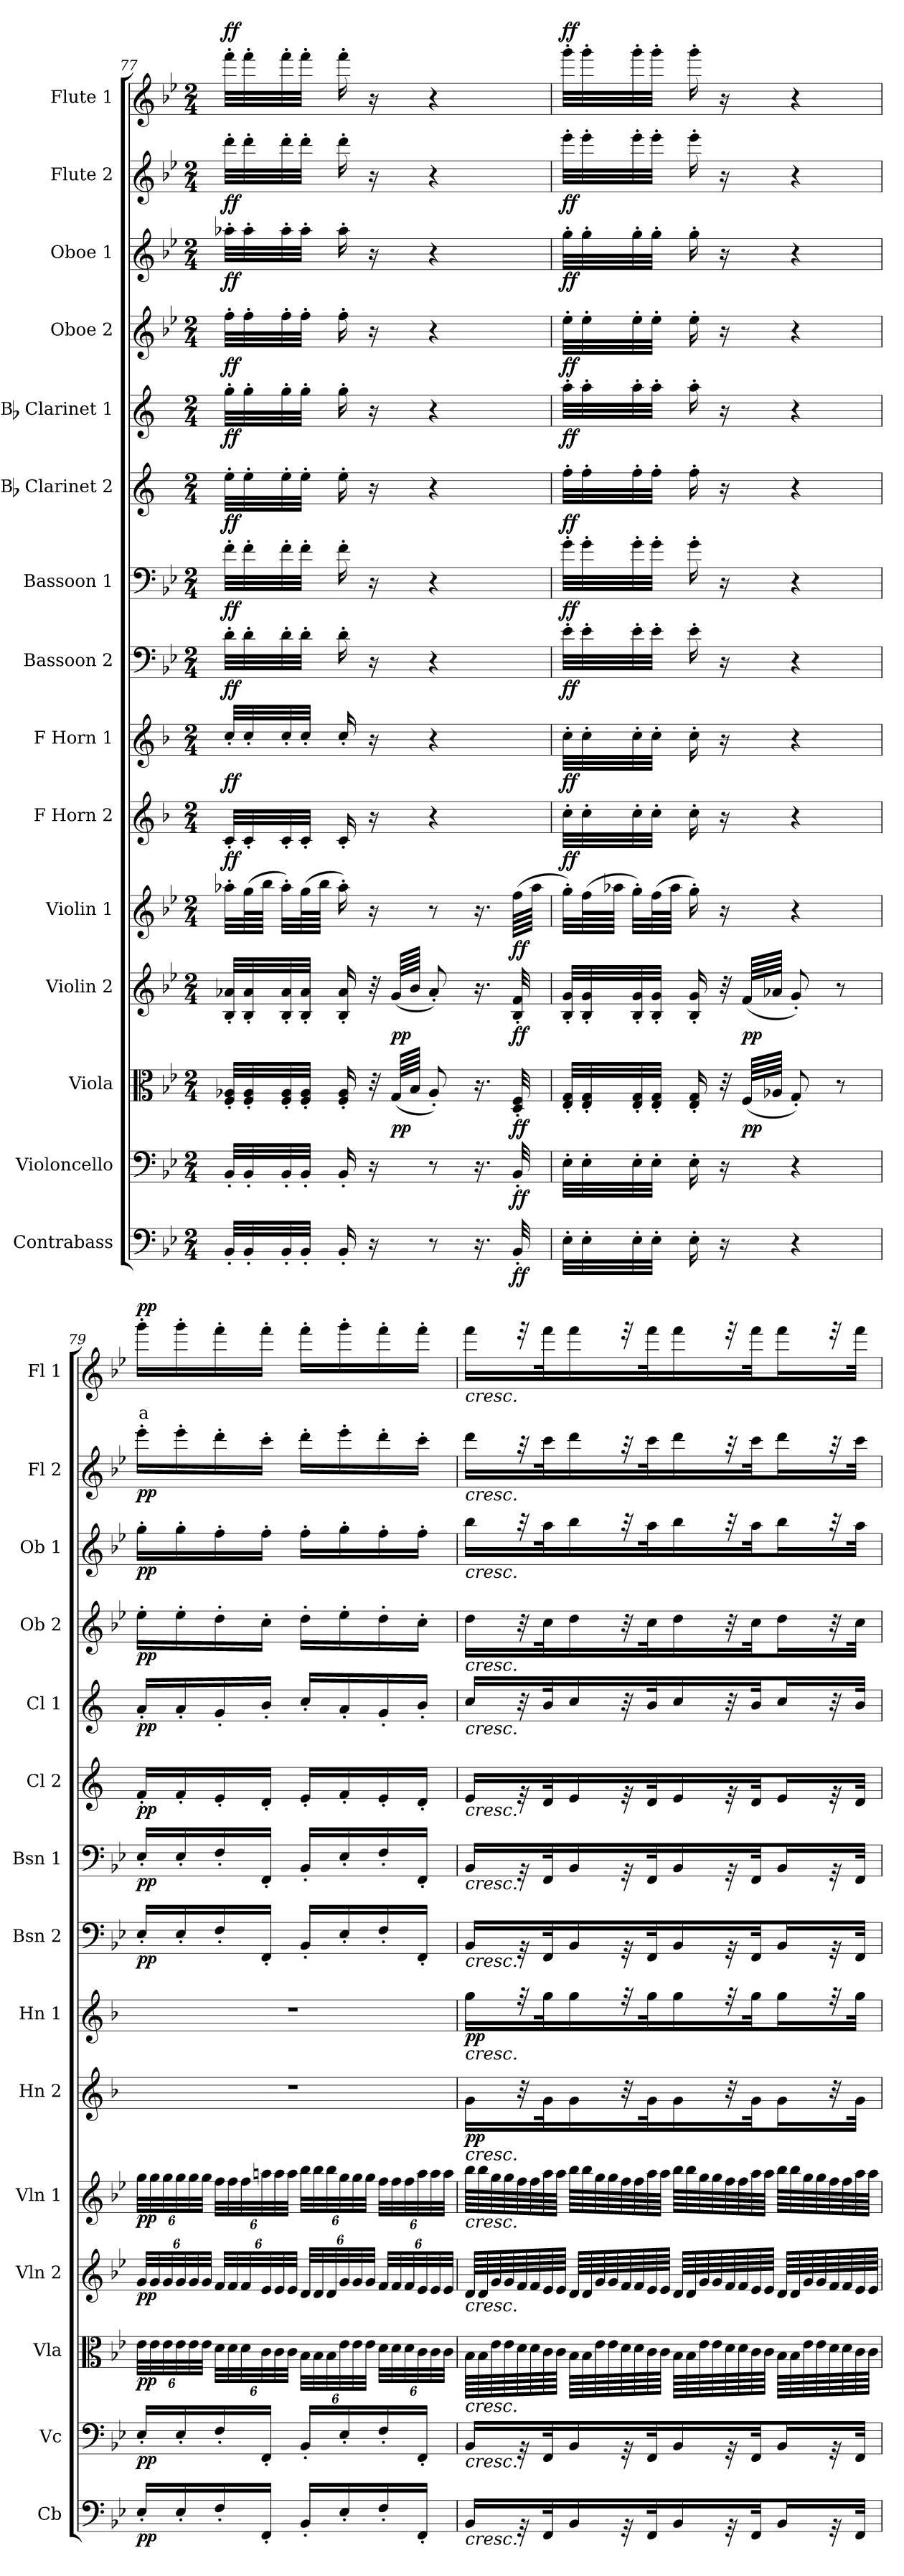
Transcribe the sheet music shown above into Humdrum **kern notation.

**kern	**dynam	**kern	**dynam	**kern	**dynam	**kern	**dynam	**kern	**dynam	**kern	**dynam	**kern	**dynam	**kern	**dynam	**kern	**dynam	**kern	**dynam	**kern	**dynam	**kern	**dynam	**kern	**dynam	**kern	**dynam	**kern	**text	**dynam
*part15	*part15	*part14	*part14	*part13	*part13	*part12	*part12	*part11	*part11	*part10	*part10	*part9	*part9	*part8	*part8	*part7	*part7	*part6	*part6	*part5	*part5	*part4	*part4	*part3	*part3	*part2	*part2	*part1	*part1	*part1
*staff15	*staff15	*staff14	*staff14	*staff13	*staff13	*staff12	*staff12	*staff11	*staff11	*staff10	*staff10	*staff9	*staff9	*staff8	*staff8	*staff7	*staff7	*staff6	*staff6	*staff5	*staff5	*staff4	*staff4	*staff3	*staff3	*staff2	*staff2	*staff1	*staff1	*staff1
*I"Contrabass	*	*I"Violoncello	*	*I"Viola	*	*I"Violin 2	*	*I"Violin 1	*	*I"F Horn 2	*	*I"F Horn 1	*	*I"Bassoon 2	*	*I"Bassoon 1	*	*I"Bb Clarinet 2	*	*I"Bb Clarinet 1	*	*I"Oboe 2	*	*I"Oboe 1	*	*I"Flute 2	*	*I"Flute 1	*	*
*I'Cb	*	*I'Vc	*	*I'Vla	*	*I'Vln 2	*	*I'Vln 1	*	*I'Hn 2	*	*I'Hn 1	*	*I'Bsn 2	*	*I'Bsn 1	*	*I'Cl 2	*	*I'Cl 1	*	*I'Ob 2	*	*I'Ob 1	*	*I'Fl 2	*	*I'Fl 1	*	*
*clefF4	*	*clefF4	*	*clefC3	*	*clefG2	*	*clefG2	*	*clefG2	*	*clefG2	*	*clefF4	*	*clefF4	*	*clefG2	*	*clefG2	*	*clefG2	*	*clefG2	*	*clefG2	*	*clefG2	*	*
*ITrd7c12	*	*	*	*	*	*	*	*	*	*ITrd4c7	*	*ITrd4c7	*	*	*	*	*	*ITrd1c2	*	*ITrd1c2	*	*	*	*	*	*	*	*	*	*
*k[b-e-]	*	*k[b-e-]	*	*k[b-e-]	*	*k[b-e-]	*	*k[b-e-]	*	*k[b-e-]	*	*k[b-e-]	*	*k[b-e-]	*	*k[b-e-]	*	*k[b-e-]	*	*k[b-e-]	*	*k[b-e-]	*	*k[b-e-]	*	*k[b-e-]	*	*k[b-e-]	*	*
*M2/4	*	*M2/4	*	*M2/4	*	*M2/4	*	*M2/4	*	*M2/4	*	*M2/4	*	*M2/4	*	*M2/4	*	*M2/4	*	*M2/4	*	*M2/4	*	*M2/4	*	*M2/4	*	*M2/4	*	*
=77	=77	=77	=77	=77	=77	=77	=77	=77	=77	=77	=77	=77	=77	=77	=77	=77	=77	=77	=77	=77	=77	=77	=77	=77	=77	=77	=77	=77	=77	=77
!	!	!	!	!	!	!	!	!	!	!	!LO:DY:b	!	!LO:DY:b	!	!LO:DY:b	!	!LO:DY:b	!	!LO:DY:b	!	!LO:DY:b	!	!LO:DY:b	!	!LO:DY:b	!	!LO:DY:b	!	!	!LO:DY:b
32BBB-'/LLL	.	32BB-'/LLL	.	32F/' 32A-X/'LLL	.	32B-/' 32a-X/'LLL	.	32aa-X'\LLL	.	32F'/LLL	ff	32f'/LLL	ff	32d'\LLL	ff	32f'\LLL	ff	32dd'\LLL	ff	32ff'\LLL	ff	32ff'\LLL	ff	32aa-X'\LLL	ff	32ddd'\LLL	ff	32fff'\LLL	.	ff
32BBB-'/	.	32BB-'/	.	32F/' 32A-/'	.	32B-/' 32a-/'	.	(64gg\L	.	32F'/	.	32f'/	.	32d'\	.	32f'\	.	32dd'\	.	32ff'\	.	32ff'\	.	32aa-'\	.	32ddd'\	.	32fff'\	.	.
.	.	.	.	.	.	.	.	64bb-\JJJJ	.	.	.	.	.	.	.	.	.	.	.	.	.	.	.	.	.	.	.	.	.	.
32BBB-'/	.	32BB-'/	.	32F/' 32A-/'	.	32B-/' 32a-/'	.	32aa-'\LLL)	.	32F'/	.	32f'/	.	32d'\	.	32f'\	.	32dd'\	.	32ff'\	.	32ff'\	.	32aa-'\	.	32ddd'\	.	32fff'\	.	.
32BBB-'/JJJ	.	32BB-'/JJJ	.	32F/' 32A-/'JJJ	.	32B-/' 32a-/'JJJ	.	(64gg\L	.	32F'/JJJ	.	32f'/JJJ	.	32d'\JJJ	.	32f'\JJJ	.	32dd'\JJJ	.	32ff'\JJJ	.	32ff'\JJJ	.	32aa-'\JJJ	.	32ddd'\JJJ	.	32fff'\JJJ	.	.
.	.	.	.	.	.	.	.	64bb-\JJJJ	.	.	.	.	.	.	.	.	.	.	.	.	.	.	.	.	.	.	.	.	.	.
16BBB-'/	.	16BB-'/	.	16F/' 16A-/'	.	16B-/' 16a-/'	.	16aa-'\)	.	16F'/	.	16f'/	.	16d'\	.	16f'\	.	16dd'\	.	16ff'\	.	16ff'\	.	16aa-'\	.	16ddd'\	.	16fff'\	.	.
16r	.	16r	.	32r	.	32r	.	16r	.	16r	.	16r	.	16r	.	16r	.	16r	.	16r	.	16r	.	16r	.	16r	.	16r	.	.
!	!	!	!	!	!LO:DY:b	!	!LO:DY:b	!	!	!	!	!	!	!	!	!	!	!	!	!	!	!	!	!	!	!	!	!	!	!
.	.	.	.	(64G/LLLL	pp	(64g/LLLL	pp	.	.	.	.	.	.	.	.	.	.	.	.	.	.	.	.	.	.	.	.	.	.	.
.	.	.	.	64B-/JJJJ	.	64b-/JJJJ	.	.	.	.	.	.	.	.	.	.	.	.	.	.	.	.	.	.	.	.	.	.	.	.
8r	.	8r	.	8A-'/)	.	8a-'/)	.	8r	.	4r	.	4r	.	4r	.	4r	.	4r	.	4r	.	4r	.	4r	.	4r	.	4r	.	.
16.r	.	16.r	.	16.r	.	16.r	.	16.r	.	.	.	.	.	.	.	.	.	.	.	.	.	.	.	.	.	.	.	.	.	.
!	!LO:DY:b	!	!LO:DY:b	!	!LO:DY:b	!	!LO:DY:b	!	!LO:DY:b	!	!	!	!	!	!	!	!	!	!	!	!	!	!	!	!	!	!	!	!	!
32BBB-'/	ff	32BB-'/	ff	32D/' 32F/'	ff	32B-/' 32f/'	ff	(64ff\LLLL	ff	.	.	.	.	.	.	.	.	.	.	.	.	.	.	.	.	.	.	.	.	.
.	.	.	.	.	.	.	.	64aa-\JJJJ	.	.	.	.	.	.	.	.	.	.	.	.	.	.	.	.	.	.	.	.	.	.
!!LO:PB:g=z
=78	=78	=78	=78	=78	=78	=78	=78	=78	=78	=78	=78	=78	=78	=78	=78	=78	=78	=78	=78	=78	=78	=78	=78	=78	=78	=78	=78	=78	=78	=78
!	!	!	!	!	!	!	!	!	!	!	!LO:DY:b	!	!LO:DY:b	!	!LO:DY:b	!	!LO:DY:b	!	!LO:DY:b	!	!LO:DY:b	!	!LO:DY:b	!	!LO:DY:b	!	!LO:DY:b	!	!	!LO:DY:b
32EE-'\LLL	.	32E-'\LLL	.	32E-/' 32G/'LLL	.	32B-/' 32g/'LLL	.	32gg'\LLL)	.	32f'\LLL	ff	32f'\LLL	ff	32e-'\LLL	ff	32g'\LLL	ff	32ee-'\LLL	ff	32gg'\LLL	ff	32ee-'\LLL	ff	32gg'\LLL	ff	32eee-'\LLL	ff	32ggg'\LLL	.	ff
32EE-'\	.	32E-'\	.	32E-/' 32G/'	.	32B-/' 32g/'	.	(64ff\L	.	32f'\	.	32f'\	.	32e-'\	.	32g'\	.	32ee-'\	.	32gg'\	.	32ee-'\	.	32gg'\	.	32eee-'\	.	32ggg'\	.	.
.	.	.	.	.	.	.	.	64aa-X\JJJJ	.	.	.	.	.	.	.	.	.	.	.	.	.	.	.	.	.	.	.	.	.	.
32EE-'\	.	32E-'\	.	32E-/' 32G/'	.	32B-/' 32g/'	.	32gg'\LLL)	.	32f'\	.	32f'\	.	32e-'\	.	32g'\	.	32ee-'\	.	32gg'\	.	32ee-'\	.	32gg'\	.	32eee-'\	.	32ggg'\	.	.
32EE-'\JJJ	.	32E-'\JJJ	.	32E-/' 32G/'JJJ	.	32B-/' 32g/'JJJ	.	(64ff\L	.	32f'\JJJ	.	32f'\JJJ	.	32e-'\JJJ	.	32g'\JJJ	.	32ee-'\JJJ	.	32gg'\JJJ	.	32ee-'\JJJ	.	32gg'\JJJ	.	32eee-'\JJJ	.	32ggg'\JJJ	.	.
.	.	.	.	.	.	.	.	64aa-\JJJJ	.	.	.	.	.	.	.	.	.	.	.	.	.	.	.	.	.	.	.	.	.	.
16EE-'\	.	16E-'\	.	16E-/' 16G/'	.	16B-/' 16g/'	.	16gg'\)	.	16f'\	.	16f'\	.	16e-'\	.	16g'\	.	16ee-'\	.	16gg'\	.	16ee-'\	.	16gg'\	.	16eee-'\	.	16ggg'\	.	.
16r	.	16r	.	32r	.	32r	.	16r	.	16r	.	16r	.	16r	.	16r	.	16r	.	16r	.	16r	.	16r	.	16r	.	16r	.	.
!	!	!	!	!	!LO:DY:b	!	!LO:DY:b	!	!	!	!	!	!	!	!	!	!	!	!	!	!	!	!	!	!	!	!	!	!	!
.	.	.	.	(64F/LLLL	pp	(64f/LLLL	pp	.	.	.	.	.	.	.	.	.	.	.	.	.	.	.	.	.	.	.	.	.	.	.
.	.	.	.	64A-X/JJJJ	.	64a-X/JJJJ	.	.	.	.	.	.	.	.	.	.	.	.	.	.	.	.	.	.	.	.	.	.	.	.
4r	.	4r	.	8G'/)	.	8g'/)	.	4r	.	4r	.	4r	.	4r	.	4r	.	4r	.	4r	.	4r	.	4r	.	4r	.	4r	.	.
.	.	.	.	8r	.	8r	.	.	.	.	.	.	.	.	.	.	.	.	.	.	.	.	.	.	.	.	.	.	.	.
=79	=79	=79	=79	=79	=79	=79	=79	=79	=79	=79	=79	=79	=79	=79	=79	=79	=79	=79	=79	=79	=79	=79	=79	=79	=79	=79	=79	=79	=79	=79
!	!LO:DY:b	!	!LO:DY:b	!	!LO:DY:b	!	!LO:DY:b	!	!LO:DY:b	!	!	!	!	!	!LO:DY:b	!	!LO:DY:b	!	!LO:DY:b	!	!LO:DY:b	!	!LO:DY:b	!	!LO:DY:b	!	!LO:DY:b	!	!LO:LY:b:color=#FF0000	!LO:DY:b
16EE-'/LL	pp	16E-'/LL	pp	48e-\LLL	pp	48g/LLL	pp	48gg\LLL	pp	2r	.	2r	.	16E-'/LL	pp	16E-'/LL	pp	16e-'/LL	pp	16g'/LL	pp	16ee-'\LL	pp	16gg'\LL	pp	16eee-'\LL	pp	16ggg'\LL	a	pp
.	.	.	.	48e-\	.	48g/	.	48gg\	.	.	.	.	.	.	.	.	.	.	.	.	.	.	.	.	.	.	.	.	.	.
.	.	.	.	48e-\	.	48g/	.	48gg\	.	.	.	.	.	.	.	.	.	.	.	.	.	.	.	.	.	.	.	.	.	.
16EE-'/	.	16E-'/	.	48e-\	.	48g/	.	48gg\	.	.	.	.	.	16E-'/	.	16E-'/	.	16e-'/	.	16g'/	.	16ee-'\	.	16gg'\	.	16eee-'\	.	16ggg'\	.	.
.	.	.	.	48e-\	.	48g/	.	48gg\	.	.	.	.	.	.	.	.	.	.	.	.	.	.	.	.	.	.	.	.	.	.
.	.	.	.	48e-\JJJ	.	48g/JJJ	.	48gg\JJJ	.	.	.	.	.	.	.	.	.	.	.	.	.	.	.	.	.	.	.	.	.	.
16FF'/	.	16F'/	.	48d\LLL	.	48f/LLL	.	48ff\LLL	.	.	.	.	.	16F'/	.	16F'/	.	16d'/	.	16f'/	.	16dd'\	.	16ff'\	.	16ddd'\	.	16fff'\	.	.
.	.	.	.	48d\	.	48f/	.	48ff\	.	.	.	.	.	.	.	.	.	.	.	.	.	.	.	.	.	.	.	.	.	.
.	.	.	.	48d\	.	48f/	.	48ff\	.	.	.	.	.	.	.	.	.	.	.	.	.	.	.	.	.	.	.	.	.	.
16FFF'/JJ	.	16FF'/JJ	.	48c\	.	48e-/	.	48aan\	.	.	.	.	.	16FF'/JJ	.	16FF'/JJ	.	16c'/JJ	.	16a'/JJ	.	16cc'\JJ	.	16ff'\JJ	.	16ccc'\JJ	.	16fff'\JJ	.	.
.	.	.	.	48c\	.	48e-/	.	48aa\	.	.	.	.	.	.	.	.	.	.	.	.	.	.	.	.	.	.	.	.	.	.
.	.	.	.	48c\JJJ	.	48e-/JJJ	.	48aa\JJJ	.	.	.	.	.	.	.	.	.	.	.	.	.	.	.	.	.	.	.	.	.	.
16BBB-'/LL	.	16BB-'/LL	.	48B-\LLL	.	48d/LLL	.	48bb-\LLL	.	.	.	.	.	16BB-'/LL	.	16BB-'/LL	.	16d'/LL	.	16b-'/LL	.	16dd'\LL	.	16ff'\LL	.	16ddd'\LL	.	16fff'\LL	.	.
.	.	.	.	48B-\	.	48d/	.	48bb-\	.	.	.	.	.	.	.	.	.	.	.	.	.	.	.	.	.	.	.	.	.	.
.	.	.	.	48B-\	.	48d/	.	48bb-\	.	.	.	.	.	.	.	.	.	.	.	.	.	.	.	.	.	.	.	.	.	.
16EE-'/	.	16E-'/	.	48e-\	.	48g/	.	48gg\	.	.	.	.	.	16E-'/	.	16E-'/	.	16e-'/	.	16g'/	.	16ee-'\	.	16gg'\	.	16eee-'\	.	16ggg'\	.	.
.	.	.	.	48e-\	.	48g/	.	48gg\	.	.	.	.	.	.	.	.	.	.	.	.	.	.	.	.	.	.	.	.	.	.
.	.	.	.	48e-\JJJ	.	48g/JJJ	.	48gg\JJJ	.	.	.	.	.	.	.	.	.	.	.	.	.	.	.	.	.	.	.	.	.	.
16FF'/	.	16F'/	.	48d\LLL	.	48f/LLL	.	48ff\LLL	.	.	.	.	.	16F'/	.	16F'/	.	16d'/	.	16f'/	.	16dd'\	.	16ff'\	.	16ddd'\	.	16fff'\	.	.
.	.	.	.	48d\	.	48f/	.	48ff\	.	.	.	.	.	.	.	.	.	.	.	.	.	.	.	.	.	.	.	.	.	.
.	.	.	.	48d\	.	48f/	.	48ff\	.	.	.	.	.	.	.	.	.	.	.	.	.	.	.	.	.	.	.	.	.	.
16FFF'/JJ	.	16FF'/JJ	.	48c\	.	48e-/	.	48aa\	.	.	.	.	.	16FF'/JJ	.	16FF'/JJ	.	16c'/JJ	.	16a'/JJ	.	16cc'\JJ	.	16ff'\JJ	.	16ccc'\JJ	.	16fff'\JJ	.	.
.	.	.	.	48c\	.	48e-/	.	48aa\	.	.	.	.	.	.	.	.	.	.	.	.	.	.	.	.	.	.	.	.	.	.
.	.	.	.	48c\JJJ	.	48e-/JJJ	.	48aa\JJJ	.	.	.	.	.	.	.	.	.	.	.	.	.	.	.	.	.	.	.	.	.	.
!!LO:PB:g=z
=80	=80	=80	=80	=80	=80	=80	=80	=80	=80	=80	=80	=80	=80	=80	=80	=80	=80	=80	=80	=80	=80	=80	=80	=80	=80	=80	=80	=80	=80	=80
!	!	!	!	!	!	!	!	!	!	!	!	!	!	!	!	!	!	!	!	!	!	!	!	!	!	!	!	!LO:TX:b:i:t=cresc.	!	!
!	!	!	!	!	!	!	!	!	!	!	!	!	!	!	!	!	!	!	!	!	!	!	!	!	!	!LO:TX:b:i:t=cresc.	!	!	!	!
!	!	!	!	!	!	!	!	!	!	!	!	!	!	!	!	!	!	!	!	!	!	!	!	!LO:TX:b:i:t=cresc.	!	!	!	!	!	!
!	!	!	!	!	!	!	!	!	!	!	!	!	!	!	!	!	!	!	!	!	!	!LO:TX:b:i:t=cresc.	!	!	!	!	!	!	!	!
!	!	!	!	!	!	!	!	!	!	!	!	!	!	!	!	!	!	!	!	!LO:TX:b:i:t=cresc.	!	!	!	!	!	!	!	!	!	!
!	!	!	!	!	!	!	!	!	!	!	!	!	!	!	!	!	!	!LO:TX:b:i:t=cresc.	!	!	!	!	!	!	!	!	!	!	!	!
!	!	!	!	!	!	!	!	!	!	!	!	!	!	!	!	!LO:TX:b:i:t=cresc.	!	!	!	!	!	!	!	!	!	!	!	!	!	!
!	!	!	!	!	!	!	!	!	!	!	!	!	!	!LO:TX:b:i:t=cresc.	!	!	!	!	!	!	!	!	!	!	!	!	!	!	!	!
!	!	!	!	!	!	!	!	!	!	!	!	!LO:TX:b:i:t=cresc.	!	!	!	!	!	!	!	!	!	!	!	!	!	!	!	!	!	!
!	!	!	!	!	!	!	!	!	!	!LO:TX:b:i:t=cresc.	!	!	!	!	!	!	!	!	!	!	!	!	!	!	!	!	!	!	!	!
!	!	!	!	!	!	!	!	!LO:TX:b:i:t=cresc.	!	!	!	!	!	!	!	!	!	!	!	!	!	!	!	!	!	!	!	!	!	!
!	!	!	!	!	!	!LO:TX:b:i:t=cresc.	!	!	!	!	!	!	!	!	!	!	!	!	!	!	!	!	!	!	!	!	!	!	!	!
!	!	!	!	!LO:TX:b:i:t=cresc.	!	!	!	!	!	!	!	!	!	!	!	!	!	!	!	!	!	!	!	!	!	!	!	!	!	!
!	!	!LO:TX:b:i:t=cresc.	!	!	!	!	!	!	!	!	!	!	!	!	!	!	!	!	!	!	!	!	!	!	!	!	!	!	!	!
!LO:TX:b:i:t=cresc.	!	!	!	!	!	!	!	!	!	!	!	!	!	!	!	!	!	!	!	!	!	!	!	!	!	!	!	!	!	!
!	!	!	!	!	!	!	!	!	!	!	!LO:DY:b	!	!LO:DY:b	!	!	!	!	!	!	!	!	!	!	!	!	!	!	!	!	!
16BBB-/LL	.	16BB-/LL	.	64B-\LLLL	.	64d/LLLL	.	64bb-\LLLL	.	16c\LL	pp	16cc\LL	pp	16BB-/LL	.	16BB-/LL	.	16d/LL	.	16b-/LL	.	16dd\LL	.	16bb-\LL	.	16ddd\LL	.	16fff\LL	.	.
.	.	.	.	64B-\	.	64d/	.	64bb-\	.	.	.	.	.	.	.	.	.	.	.	.	.	.	.	.	.	.	.	.	.	.
.	.	.	.	64e-\	.	64g/	.	64gg\	.	.	.	.	.	.	.	.	.	.	.	.	.	.	.	.	.	.	.	.	.	.
.	.	.	.	64e-\	.	64g/	.	64gg\	.	.	.	.	.	.	.	.	.	.	.	.	.	.	.	.	.	.	.	.	.	.
32r	.	32r	.	64d\	.	64f/	.	64ff\	.	32r	.	32r	.	32r	.	32r	.	32r	.	32r	.	32r	.	32r	.	32r	.	32r	.	.
.	.	.	.	64d\	.	64f/	.	64ff\	.	.	.	.	.	.	.	.	.	.	.	.	.	.	.	.	.	.	.	.	.	.
32FFF/JJJ	.	32FF/JJJ	.	64c\	.	64e-/	.	64aa\	.	32c\JJJ	.	32cc\JJJ	.	32FF/JJJ	.	32FF/JJJ	.	32c/JJJ	.	32a/JJJ	.	32cc\JJJ	.	32aa\JJJ	.	32ccc\JJJ	.	32fff\JJJ	.	.
.	.	.	.	64c\JJJJ	.	64e-/JJJJ	.	64aa\JJJJ	.	.	.	.	.	.	.	.	.	.	.	.	.	.	.	.	.	.	.	.	.	.
16BBB-/LL	.	16BB-/LL	.	64B-\LLLL	.	64d/LLLL	.	64bb-\LLLL	.	16c\LL	.	16cc\LL	.	16BB-/LL	.	16BB-/LL	.	16d/LL	.	16b-/LL	.	16dd\LL	.	16bb-\LL	.	16ddd\LL	.	16fff\LL	.	.
.	.	.	.	64B-\	.	64d/	.	64bb-\	.	.	.	.	.	.	.	.	.	.	.	.	.	.	.	.	.	.	.	.	.	.
.	.	.	.	64e-\	.	64g/	.	64gg\	.	.	.	.	.	.	.	.	.	.	.	.	.	.	.	.	.	.	.	.	.	.
.	.	.	.	64e-\	.	64g/	.	64gg\	.	.	.	.	.	.	.	.	.	.	.	.	.	.	.	.	.	.	.	.	.	.
32r	.	32r	.	64d\	.	64f/	.	64ff\	.	32r	.	32r	.	32r	.	32r	.	32r	.	32r	.	32r	.	32r	.	32r	.	32r	.	.
.	.	.	.	64d\	.	64f/	.	64ff\	.	.	.	.	.	.	.	.	.	.	.	.	.	.	.	.	.	.	.	.	.	.
32FFF/JJJ	.	32FF/JJJ	.	64c\	.	64e-/	.	64aa\	.	32c\JJJ	.	32cc\JJJ	.	32FF/JJJ	.	32FF/JJJ	.	32c/JJJ	.	32a/JJJ	.	32cc\JJJ	.	32aa\JJJ	.	32ccc\JJJ	.	32fff\JJJ	.	.
.	.	.	.	64c\JJJJ	.	64e-/JJJJ	.	64aa\JJJJ	.	.	.	.	.	.	.	.	.	.	.	.	.	.	.	.	.	.	.	.	.	.
16BBB-/LL	.	16BB-/LL	.	64B-\LLLL	.	64d/LLLL	.	64bb-\LLLL	.	16c\LL	.	16cc\LL	.	16BB-/LL	.	16BB-/LL	.	16d/LL	.	16b-/LL	.	16dd\LL	.	16bb-\LL	.	16ddd\LL	.	16fff\LL	.	.
.	.	.	.	64B-\	.	64d/	.	64bb-\	.	.	.	.	.	.	.	.	.	.	.	.	.	.	.	.	.	.	.	.	.	.
.	.	.	.	64e-\	.	64g/	.	64gg\	.	.	.	.	.	.	.	.	.	.	.	.	.	.	.	.	.	.	.	.	.	.
.	.	.	.	64e-\	.	64g/	.	64gg\	.	.	.	.	.	.	.	.	.	.	.	.	.	.	.	.	.	.	.	.	.	.
32r	.	32r	.	64d\	.	64f/	.	64ff\	.	32r	.	32r	.	32r	.	32r	.	32r	.	32r	.	32r	.	32r	.	32r	.	32r	.	.
.	.	.	.	64d\	.	64f/	.	64ff\	.	.	.	.	.	.	.	.	.	.	.	.	.	.	.	.	.	.	.	.	.	.
32FFF/JJJ	.	32FF/JJJ	.	64c\	.	64e-/	.	64aa\	.	32c\JJJ	.	32cc\JJJ	.	32FF/JJJ	.	32FF/JJJ	.	32c/JJJ	.	32a/JJJ	.	32cc\JJJ	.	32aa\JJJ	.	32ccc\JJJ	.	32fff\JJJ	.	.
.	.	.	.	64c\JJJJ	.	64e-/JJJJ	.	64aa\JJJJ	.	.	.	.	.	.	.	.	.	.	.	.	.	.	.	.	.	.	.	.	.	.
16BBB-/LL	.	16BB-/LL	.	64B-\LLLL	.	64d/LLLL	.	64bb-\LLLL	.	16c\LL	.	16cc\LL	.	16BB-/LL	.	16BB-/LL	.	16d/LL	.	16b-/LL	.	16dd\LL	.	16bb-\LL	.	16ddd\LL	.	16fff\LL	.	.
.	.	.	.	64B-\	.	64d/	.	64bb-\	.	.	.	.	.	.	.	.	.	.	.	.	.	.	.	.	.	.	.	.	.	.
.	.	.	.	64e-\	.	64g/	.	64gg\	.	.	.	.	.	.	.	.	.	.	.	.	.	.	.	.	.	.	.	.	.	.
.	.	.	.	64e-\	.	64g/	.	64gg\	.	.	.	.	.	.	.	.	.	.	.	.	.	.	.	.	.	.	.	.	.	.
32r	.	32r	.	64d\	.	64f/	.	64ff\	.	32r	.	32r	.	32r	.	32r	.	32r	.	32r	.	32r	.	32r	.	32r	.	32r	.	.
.	.	.	.	64d\	.	64f/	.	64ff\	.	.	.	.	.	.	.	.	.	.	.	.	.	.	.	.	.	.	.	.	.	.
32FFF/JJJ	.	32FF/JJJ	.	64c\	.	64e-/	.	64aa\	.	32c\JJJ	.	32cc\JJJ	.	32FF/JJJ	.	32FF/JJJ	.	32c/JJJ	.	32a/JJJ	.	32cc\JJJ	.	32aa\JJJ	.	32ccc\JJJ	.	32fff\JJJ	.	.
.	.	.	.	64c\JJJJ	.	64e-/JJJJ	.	64aa\JJJJ	.	.	.	.	.	.	.	.	.	.	.	.	.	.	.	.	.	.	.	.	.	.
=	=	=	=	=	=	=	=	=	=	=	=	=	=	=	=	=	=	=	=	=	=	=	=	=	=	=	=	=	=	=
*-	*-	*-	*-	*-	*-	*-	*-	*-	*-	*-	*-	*-	*-	*-	*-	*-	*-	*-	*-	*-	*-	*-	*-	*-	*-	*-	*-	*-	*-	*-
